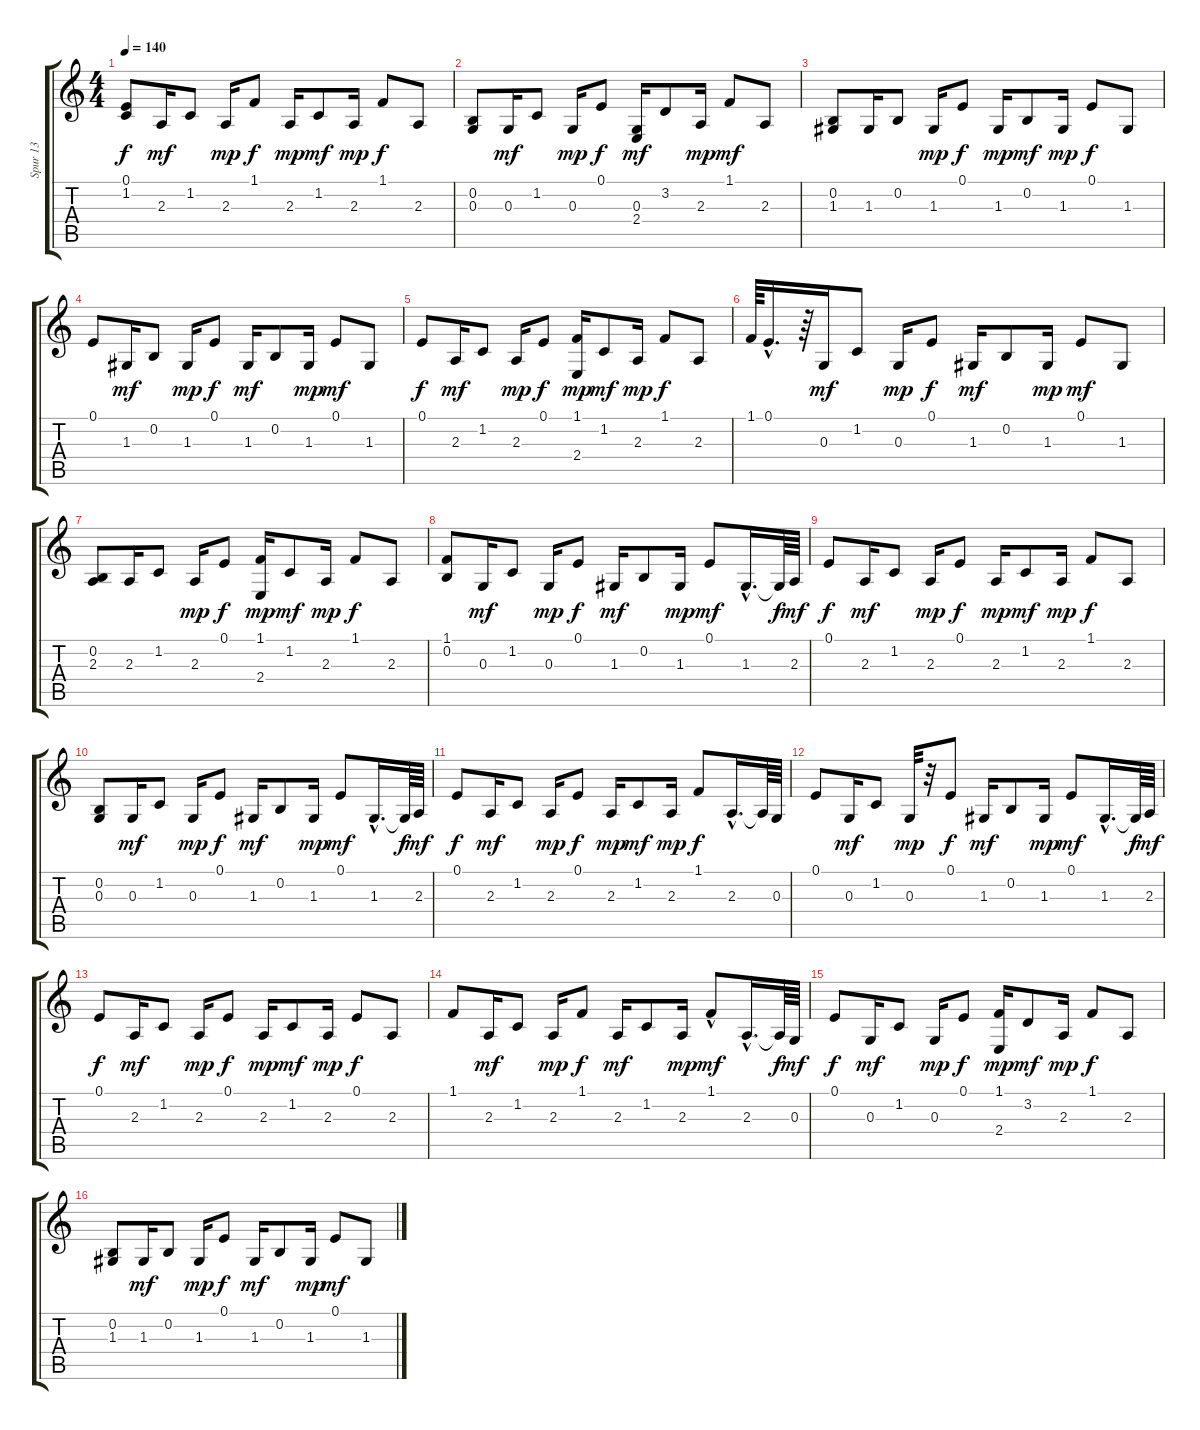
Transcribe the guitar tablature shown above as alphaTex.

\track ("Spur 13" "Spur 13") {instrument lead8bassandlead}
\staff {score tabs}
\tuning (E4 B3 G3 D3 A2 E2) {hide}
\ts (4 4)
\tempo 140
\clef g2
\ks c
(0.1 1.2).8{dy f} 2.3.16{dy mf} 1.2.8 2.3.16{dy mp} 1.1.8{dy f} 2.3.16{dy mp} 1.2.8{dy mf} 2.3.16{dy mp} 1.1.8{dy f} 2.3.8 |
(0.2 0.3).8 0.3.16{dy mf} 1.2.8 0.3.16{dy mp} 0.1.8{dy f} (0.3 2.4).16{dy mf} 3.2.8 2.3.16{dy mp} 1.1.8{dy mf} 2.3.8 |
(0.2 1.3).8 1.3.16 0.2.8 1.3.16{dy mp} 0.1.8{dy f} 1.3.16{dy mp} 0.2.8{dy mf} 1.3.16{dy mp} 0.1.8{dy f} 1.3.8 |
0.1.8 1.3.16{dy mf} 0.2.8 1.3.16{dy mp} 0.1.8{dy f} 1.3.16{dy mf} 0.2.8 1.3.16{dy mp} 0.1.8{dy mf} 1.3.8 |
0.1.8{dy f} 2.3.16{dy mf} 1.2.8 2.3.16{dy mp} 0.1.8{dy f} (1.1 2.4).16{dy mp} 1.2.8{dy mf} 2.3.16{dy mp} 1.1.8{dy f} 2.3.8 |
1.1.64 0.1{hac}.16{d} r.64 0.3.16{dy mf} 1.2.8 0.3.16{dy mp} 0.1.8{dy f} 1.3.16{dy mf} 0.2.8 1.3.16{dy mp} 0.1.8{dy mf} 1.3.8 |
(0.2 2.3).8 2.3.16 1.2.8 2.3.16{dy mp} 0.1.8{dy f} (1.1 2.4).16{dy mp} 1.2.8{dy mf} 2.3.16{dy mp} 1.1.8{dy f} 2.3.8 |
(1.1 0.2).8 0.3.16{dy mf} 1.2.8 0.3.16{dy mp} 0.1.8{dy f} 1.3.16{dy mf} 0.2.8 1.3.16{dy mp} 0.1.8{dy mf} 1.3{hac}.16{d} 1.3{t}.64{dy f} 2.3.64{dy mf} |
0.1.8{dy f} 2.3.16{dy mf} 1.2.8 2.3.16{dy mp} 0.1.8{dy f} 2.3.16{dy mp} 1.2.8{dy mf} 2.3.16{dy mp} 1.1.8{dy f} 2.3.8 |
(0.2 0.3).8 0.3.16{dy mf} 1.2.8 0.3.16{dy mp} 0.1.8{dy f} 1.3.16{dy mf} 0.2.8 1.3.16{dy mp} 0.1.8{dy mf} 1.3{hac}.16{d} 1.3{t}.64{dy f} 2.3.64{dy mf} |
0.1.8{dy f} 2.3.16{dy mf} 1.2.8 2.3.16{dy mp} 0.1.8{dy f} 2.3.16{dy mp} 1.2.8{dy mf} 2.3.16{dy mp} 1.1.8{dy f} 2.3{hac}.16{d} 2.3{t}.64 0.3.64 |
0.1.8 0.3.16{dy mf} 1.2.8 0.3.32{dy mp} r.32 0.1.8{dy f} 1.3.16{dy mf} 0.2.8 1.3.16{dy mp} 0.1.8{dy mf} 1.3{hac}.16{d} 1.3{t}.64{dy f} 2.3.64{dy mf} |
0.1.8{dy f} 2.3.16{dy mf} 1.2.8 2.3.16{dy mp} 0.1.8{dy f} 2.3.16{dy mp} 1.2.8{dy mf} 2.3.16{dy mp} 0.1.8{dy f} 2.3.8 |
1.1.8 2.3.16{dy mf} 1.2.8 2.3.16{dy mp} 1.1.8{dy f} 2.3.16{dy mf} 1.2.8 2.3.16{dy mp} 1.1{hac}.8{dy mf} 2.3{hac}.16{d} 2.3{t}.64{dy f} 0.3.64{dy mf} |
0.1.8{dy f} 0.3.16{dy mf} 1.2.8 0.3.16{dy mp} 0.1.8{dy f} (1.1 2.4).16{dy mp} 3.2.8{dy mf} 2.3.16{dy mp} 1.1.8{dy f} 2.3.8 |
(0.2 1.3).8 1.3.16{dy mf} 0.2.8 1.3.16{dy mp} 0.1.8{dy f} 1.3.16{dy mf} 0.2.8 1.3.16{dy mp} 0.1.8{dy mf} 1.3.8
